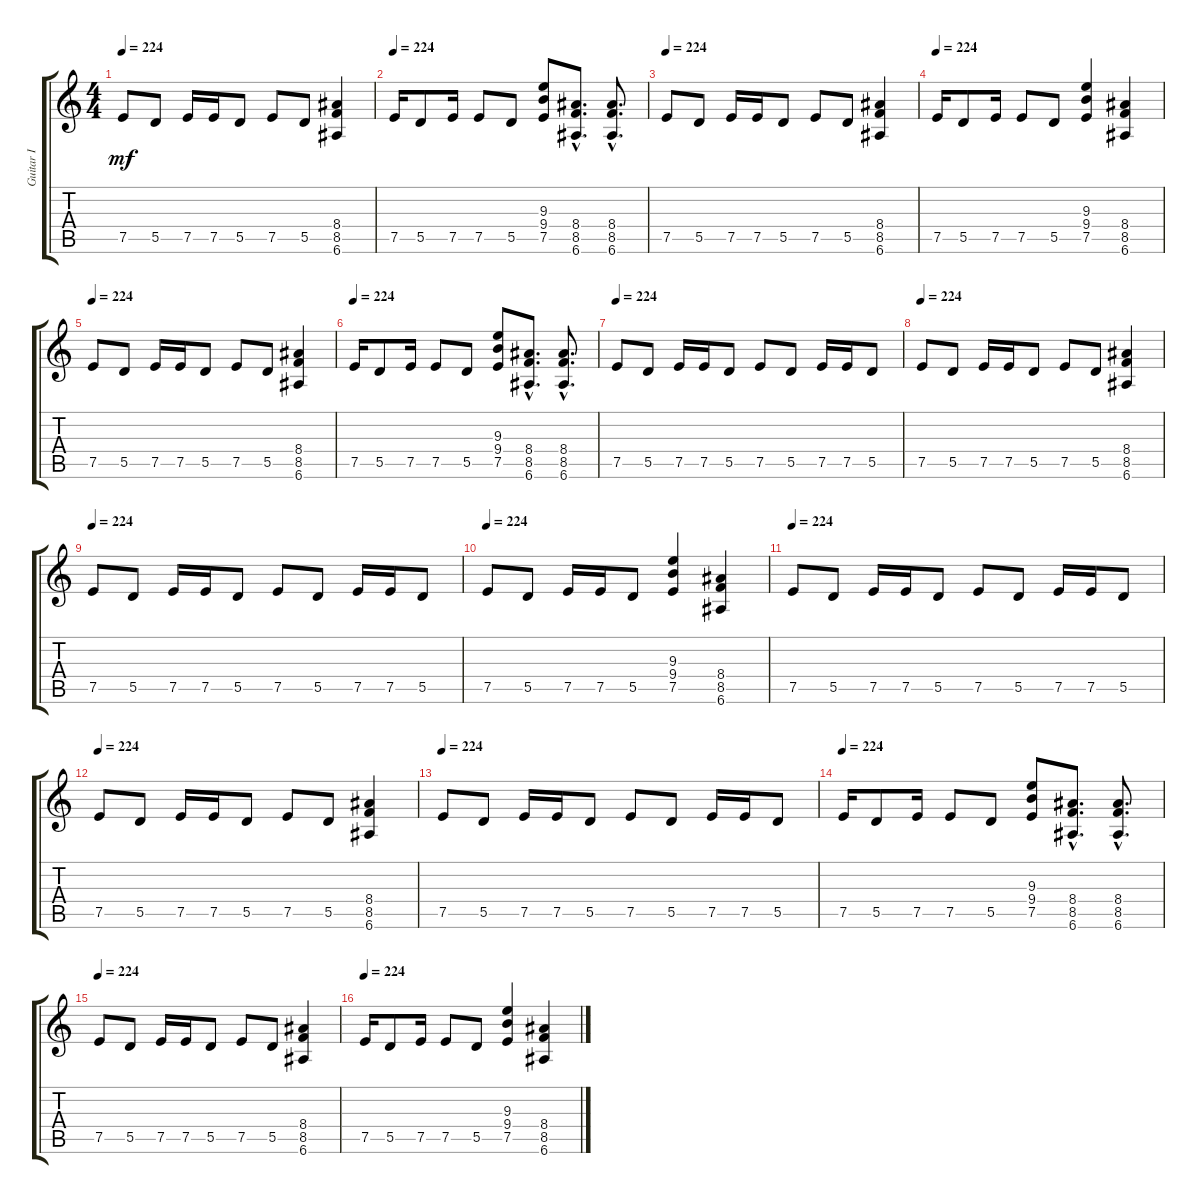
\track ("Guitar I" "Guitar I") {instrument distortionguitar}
\staff {score tabs}
\tuning (E4 B3 G3 D3 A2 E2) {hide}
\ts (4 4)
\tempo 224
\clef g2
\ks c
7.5.8{dy mf} 5.5.8 7.5.16 7.5.16 5.5.8 7.5.8 5.5.8 (8.4 8.5 6.6).4 |
\tempo 224
7.5.16 5.5.8 7.5.16 7.5.8 5.5.8 (9.3 9.4 7.5).8 (8.4{hac} 8.5{hac} 6.6{hac}).8{d} (8.4{hac} 8.5{hac} 6.6{hac}).8{d} |
\tempo 224
7.5.8 5.5.8 7.5.16 7.5.16 5.5.8 7.5.8 5.5.8 (8.4 8.5 6.6).4 |
\tempo 224
7.5.16 5.5.8 7.5.16 7.5.8 5.5.8 (9.3 9.4 7.5).4 (8.4 8.5 6.6).4 |
\tempo 224
7.5.8 5.5.8 7.5.16 7.5.16 5.5.8 7.5.8 5.5.8 (8.4 8.5 6.6).4 |
\tempo 224
7.5.16 5.5.8 7.5.16 7.5.8 5.5.8 (9.3 9.4 7.5).8 (8.4{hac} 8.5{hac} 6.6{hac}).8{d} (8.4{hac} 8.5{hac} 6.6{hac}).8{d} |
\tempo 224
7.5.8 5.5.8 7.5.16 7.5.16 5.5.8 7.5.8 5.5.8 7.5.16 7.5.16 5.5.8 |
\tempo 224
7.5.8 5.5.8 7.5.16 7.5.16 5.5.8 7.5.8 5.5.8 (8.4 8.5 6.6).4 |
\tempo 224
7.5.8 5.5.8 7.5.16 7.5.16 5.5.8 7.5.8 5.5.8 7.5.16 7.5.16 5.5.8 |
\tempo 224
7.5.8 5.5.8 7.5.16 7.5.16 5.5.8 (9.3 9.4 7.5).4 (8.4 8.5 6.6).4 |
\tempo 224
7.5.8 5.5.8 7.5.16 7.5.16 5.5.8 7.5.8 5.5.8 7.5.16 7.5.16 5.5.8 |
\tempo 224
7.5.8 5.5.8 7.5.16 7.5.16 5.5.8 7.5.8 5.5.8 (8.4 8.5 6.6).4 |
\tempo 224
7.5.8 5.5.8 7.5.16 7.5.16 5.5.8 7.5.8 5.5.8 7.5.16 7.5.16 5.5.8 |
\tempo 224
7.5.16 5.5.8 7.5.16 7.5.8 5.5.8 (9.3 9.4 7.5).8 (8.4{hac} 8.5{hac} 6.6{hac}).8{d} (8.4{hac} 8.5{hac} 6.6{hac}).8{d} |
\tempo 224
7.5.8 5.5.8 7.5.16 7.5.16 5.5.8 7.5.8 5.5.8 (8.4 8.5 6.6).4 |
\tempo 224
7.5.16 5.5.8 7.5.16 7.5.8 5.5.8 (9.3 9.4 7.5).4 (8.4 8.5 6.6).4
